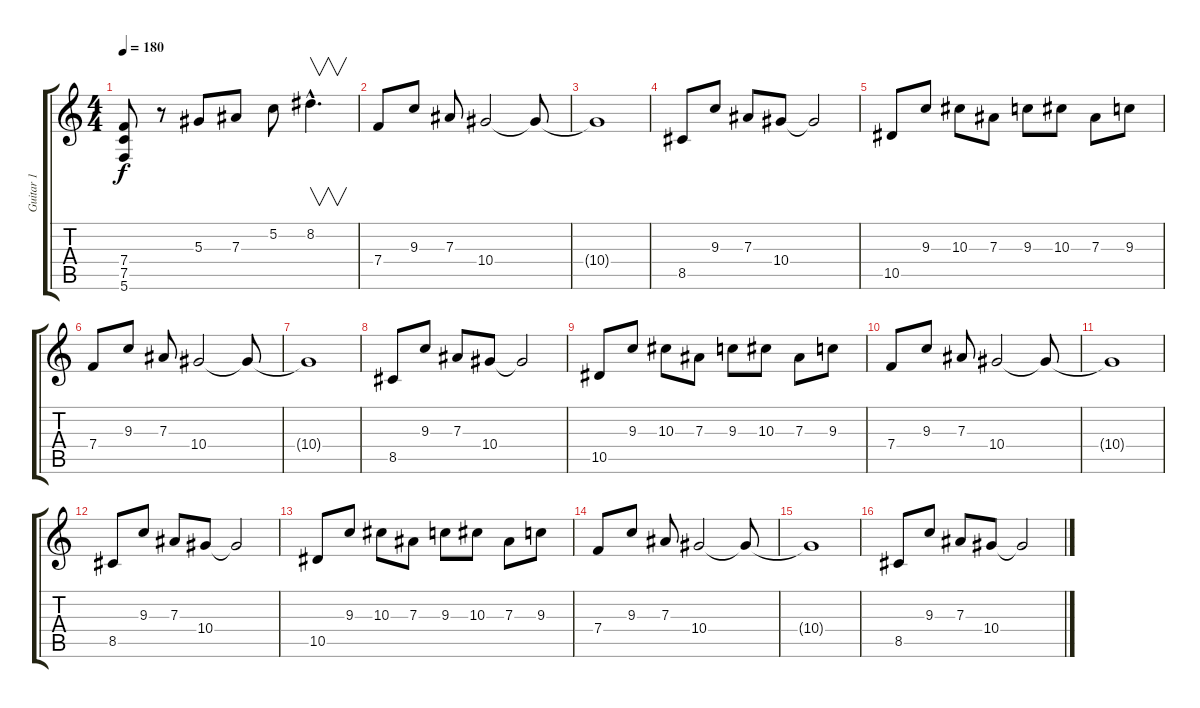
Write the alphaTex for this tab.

\track ("Guitar 1" "Guitar 1") {instrument distortionguitar}
\staff {score tabs}
\tuning (C4 G3 Eb3 Bb2 F2 C2) {hide}
\ts (4 4)
\tempo 180
\clef g2
\ks c
(7.4 7.5 5.6).8{dy f} r.8 5.3.8 7.3.8 5.2.8 8.2{hac}.4{v d} |
7.4.8 9.3.8 7.3.8 10.4.2 10.4{t}.8 |
10.4{t}.1 |
8.5.8 9.3.8 7.3.8 10.4.8 10.4{t}.2 |
10.5.8 9.3.8 10.3.8 7.3.8 9.3.8 10.3.8 7.3.8 9.3.8 |
7.4.8 9.3.8 7.3.8 10.4.2 10.4{t}.8 |
10.4{t}.1 |
8.5.8 9.3.8 7.3.8 10.4.8 10.4{t}.2 |
10.5.8 9.3.8 10.3.8 7.3.8 9.3.8 10.3.8 7.3.8 9.3.8 |
7.4.8 9.3.8 7.3.8 10.4.2 10.4{t}.8 |
10.4{t}.1 |
8.5.8 9.3.8 7.3.8 10.4.8 10.4{t}.2 |
10.5.8 9.3.8 10.3.8 7.3.8 9.3.8 10.3.8 7.3.8 9.3.8 |
7.4.8 9.3.8 7.3.8 10.4.2 10.4{t}.8 |
10.4{t}.1 |
8.5.8 9.3.8 7.3.8 10.4.8 10.4{t}.2
